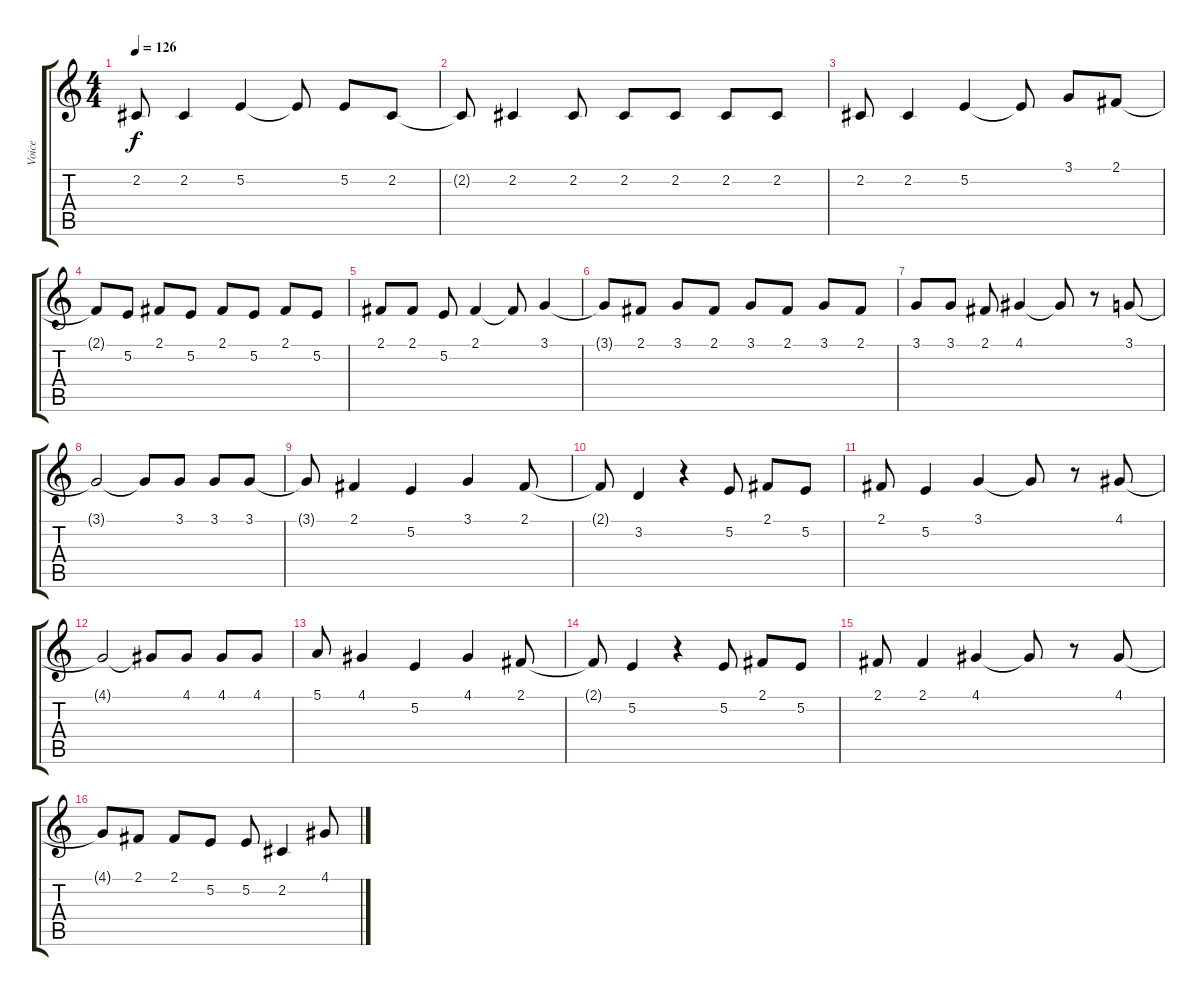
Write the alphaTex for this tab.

\track ("Voice" "Voice") {instrument tenorsax}
\staff {score tabs}
\tuning (E4 B3 G3 D3 A2 E2) {hide}
\ts (4 4)
\tempo 126
\clef g2
\ks c
2.2.8{dy f} 2.2.4 5.2.4 5.2{t}.8 5.2.8 2.2.8 |
2.2{t}.8 2.2.4 2.2.8 2.2.8 2.2.8 2.2.8 2.2.8 |
2.2.8 2.2.4 5.2.4 5.2{t}.8 3.1.8 2.1.8 |
2.1{t}.8 5.2.8 2.1.8 5.2.8 2.1.8 5.2.8 2.1.8 5.2.8 |
2.1.8 2.1.8 5.2.8 2.1.4 2.1{t}.8 3.1.4 |
3.1{t}.8 2.1.8 3.1.8 2.1.8 3.1.8 2.1.8 3.1.8 2.1.8 |
3.1.8 3.1.8 2.1.8 4.1.4 4.1{t}.8 r.8 3.1.8 |
3.1{t}.2 3.1{t}.8 3.1.8 3.1.8 3.1.8 |
3.1{t}.8 2.1.4 5.2.4 3.1.4 2.1.8 |
2.1{t}.8 3.2.4 r.4 5.2.8 2.1.8 5.2.8 |
2.1.8 5.2.4 3.1.4 3.1{t}.8 r.8 4.1.8 |
4.1{t}.2 4.1{t}.8 4.1.8 4.1.8 4.1.8 |
5.1.8 4.1.4 5.2.4 4.1.4 2.1.8 |
2.1{t}.8 5.2.4 r.4 5.2.8 2.1.8 5.2.8 |
2.1.8 2.1.4 4.1.4 4.1{t}.8 r.8 4.1.8 |
4.1{t}.8 2.1.8 2.1.8 5.2.8 5.2.8 2.2.4 4.1.8
